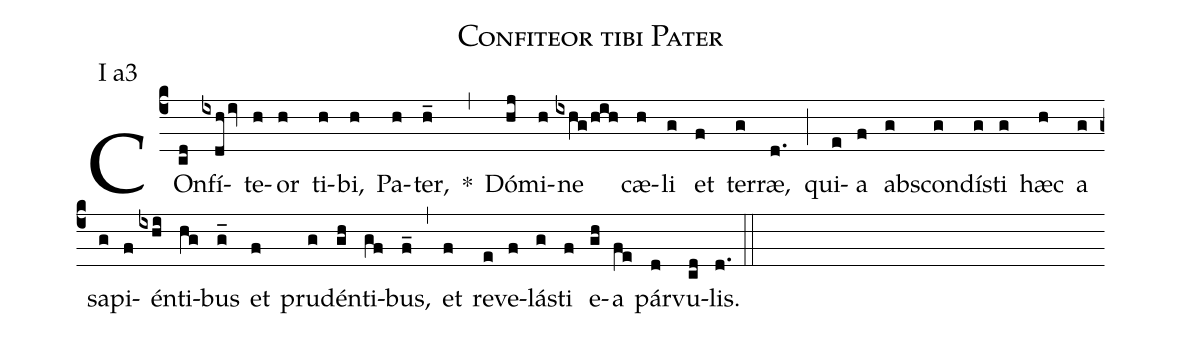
name: Confiteor tibi Pater;
annotation: I a3;
mode: 1;
%%
(c4)
COn(cd)fí(ixdh/iv)te(h)or(h) ti(h)bi,(h) Pa(h)ter,(h_) *(,)
Dó(hj)mi(h)ne(ixhg/hih) cæ(h)li(g) et(f) ter(g)ræ,(d.) (;)
qui(e)a(f) ab(g)scon(g)dí(g)sti(g) hæc(h) a(g) sa(g)pi(f)én(ixhi)ti(hg)bus(g_) et(f) pru(g)dén(gh)ti(gf)bus,(f_) (,)
et(f) re(e)ve(f)lá(g)sti(f) e(gh)a(fe) pár(d)vu(cd)lis.(d.) (::)
